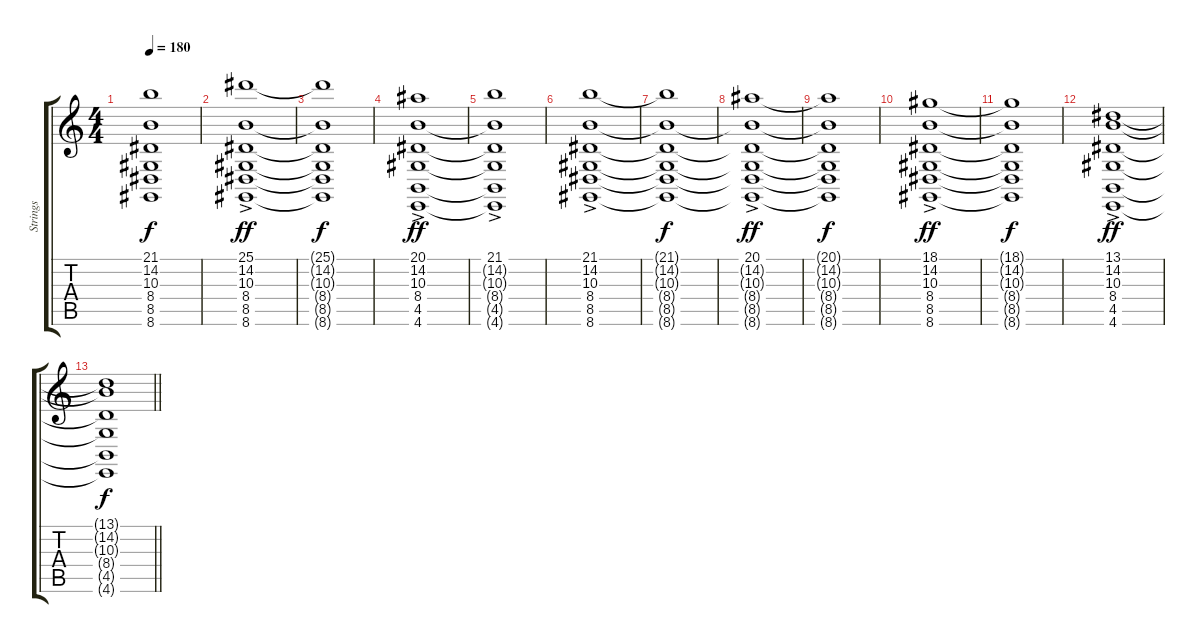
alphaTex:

\track ("Strings" "Strings") {instrument stringensemble1}
\staff {score tabs}
\tuning (D4 A3 F3 C3 G2 C2) {hide}
\ts (4 4)
\tempo 180
\clef g2
\ks c
(21.1{t} 14.2{t} 10.3{t} 8.4{t} 8.5{t} 8.6{t}).1{dy f} |
(25.1{ac} 14.2 10.3 8.4 8.5 8.6).1{dy ff} |
(25.1{t} 14.2{t} 10.3{t} 8.4{t} 8.5{t} 8.6{t}).1{dy f} |
(20.1{ac} 14.2 10.3 8.4 4.5 4.6).1{dy ff} |
(21.1{ac} 14.2{t} 10.3{t} 8.4{t} 4.5{t} 4.6{t}).1 |
(21.1{ac} 14.2 10.3 8.4 8.5 8.6).1 |
(21.1{t} 14.2{t} 10.3{t} 8.4{t} 8.5{t} 8.6{t}).1{dy f} |
(20.1{ac} 14.2{t} 10.3{t} 8.4{t} 8.5{t} 8.6{t}).1{dy ff} |
(20.1{t} 14.2{t} 10.3{t} 8.4{t} 8.5{t} 8.6{t}).1{dy f} |
(18.1{ac} 14.2 10.3 8.4 8.5 8.6).1{dy ff} |
(18.1{t} 14.2{t} 10.3{t} 8.4{t} 8.5{t} 8.6{t}).1{dy f} |
(13.1{ac} 14.2 10.3 8.4 4.5 4.6).1{dy ff} |
\barLineRight lightlight
(13.1{t} 14.2{t} 10.3{t} 8.4{t} 4.5{t} 4.6{t}).1{dy f}
